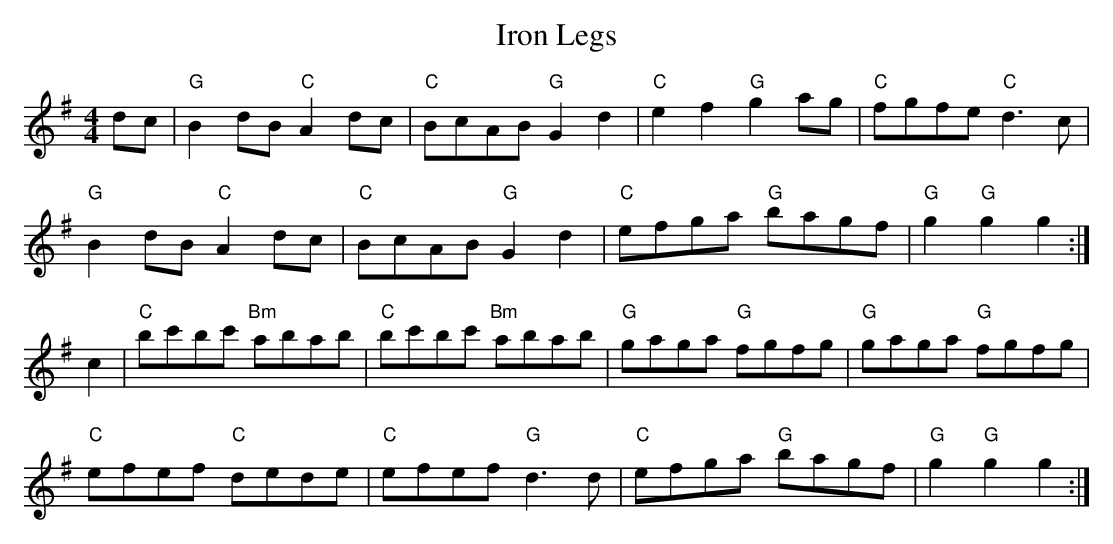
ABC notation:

X:1
T:Iron Legs
M:4/4
L:1/8
K:G
dc|"G" B2 dB "C" A2 dc|"C" BcAB "G" G2 d2|"C" e2 f2 "G" g2 ag|"C" fgfe "C" d3 c|
"G" B2 dB "C" A2 dc|"C" BcAB "G" G2 d2|"C" efga "G" bagf|"G" g2 "G" g2 g2:|
c2|"C" bc'bc' "Bm" abab|"C" bc'bc' "Bm" abab|"G" gaga "G" fgfg|"G" gaga "G" fgfg|
"C" efef "C" dede|"C" efef "G" d3 d|"C" efga "G" bagf|"G" g2 "G" g2 g2:|
